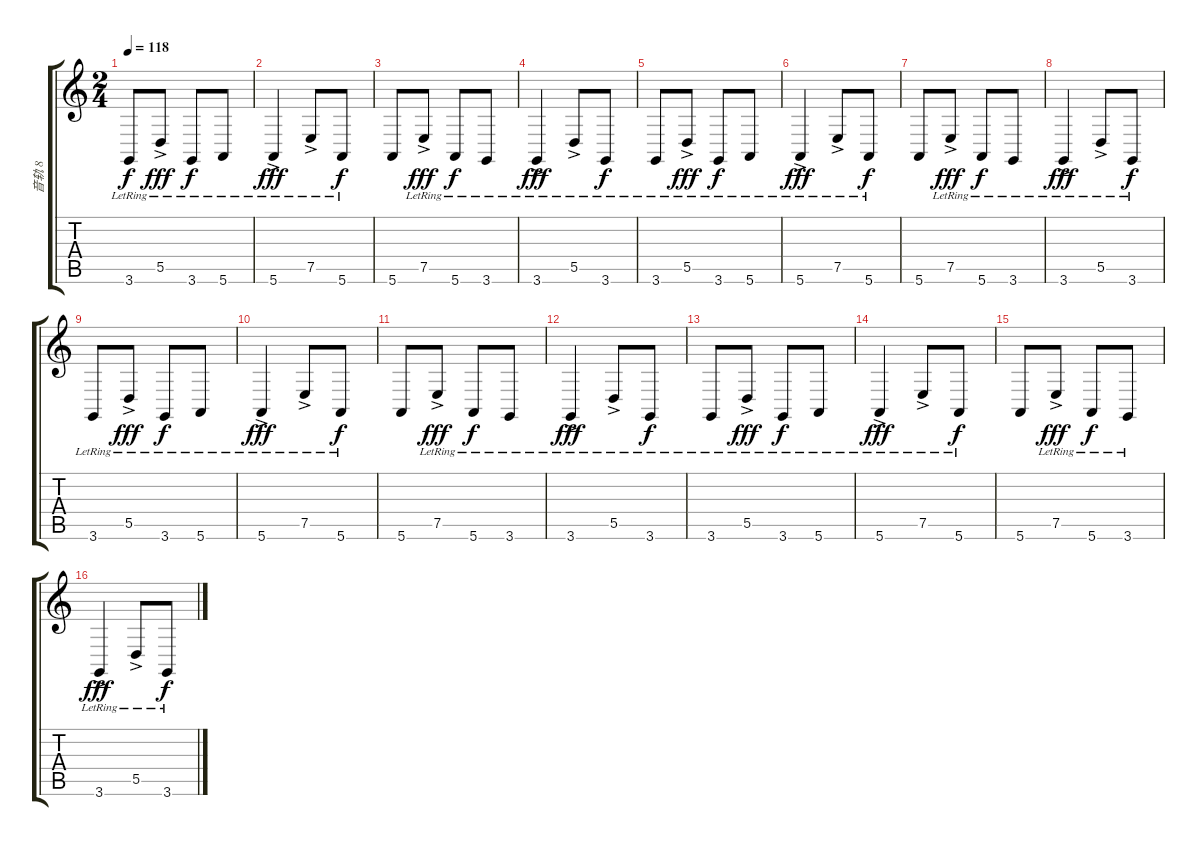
\track ("音轨 8" "音轨 8") {instrument churchorgan}
\staff {score tabs}
\tuning (E4 B3 G3 D3 A2 E2) {hide}
\ts (2 4)
\tempo 118
\clef g2
\ks c
3.6{lr}.8{dy f} 5.5{ac lr}.8{dy fff} 3.6{lr}.8{dy f} 5.6{lr}.8 |
5.6{ac lr}.4{dy fff} 7.5{ac lr}.8 5.6{lr}.8{dy f} |
5.6.8 7.5{ac lr}.8{dy fff} 5.6{lr}.8{dy f} 3.6{lr}.8 |
3.6{ac lr}.4{dy fff} 5.5{ac lr}.8 3.6{lr}.8{dy f} |
3.6{lr}.8 5.5{ac lr}.8{dy fff} 3.6{lr}.8{dy f} 5.6{lr}.8 |
5.6{ac lr}.4{dy fff} 7.5{ac lr}.8 5.6{lr}.8{dy f} |
5.6.8 7.5{ac lr}.8{dy fff} 5.6{lr}.8{dy f} 3.6{lr}.8 |
3.6{ac lr}.4{dy fff} 5.5{ac lr}.8 3.6{lr}.8{dy f} |
3.6{lr}.8 5.5{ac lr}.8{dy fff} 3.6{lr}.8{dy f} 5.6{lr}.8 |
5.6{ac lr}.4{dy fff} 7.5{ac lr}.8 5.6{lr}.8{dy f} |
5.6.8 7.5{ac lr}.8{dy fff} 5.6{lr}.8{dy f} 3.6{lr}.8 |
3.6{ac lr}.4{dy fff} 5.5{ac lr}.8 3.6{lr}.8{dy f} |
3.6{lr}.8 5.5{ac lr}.8{dy fff} 3.6{lr}.8{dy f} 5.6{lr}.8 |
5.6{ac lr}.4{dy fff} 7.5{ac lr}.8 5.6{lr}.8{dy f} |
5.6.8 7.5{ac lr}.8{dy fff} 5.6{lr}.8{dy f} 3.6{lr}.8 |
3.6{ac lr}.4{dy fff} 5.5{ac lr}.8 3.6{lr}.8{dy f}
